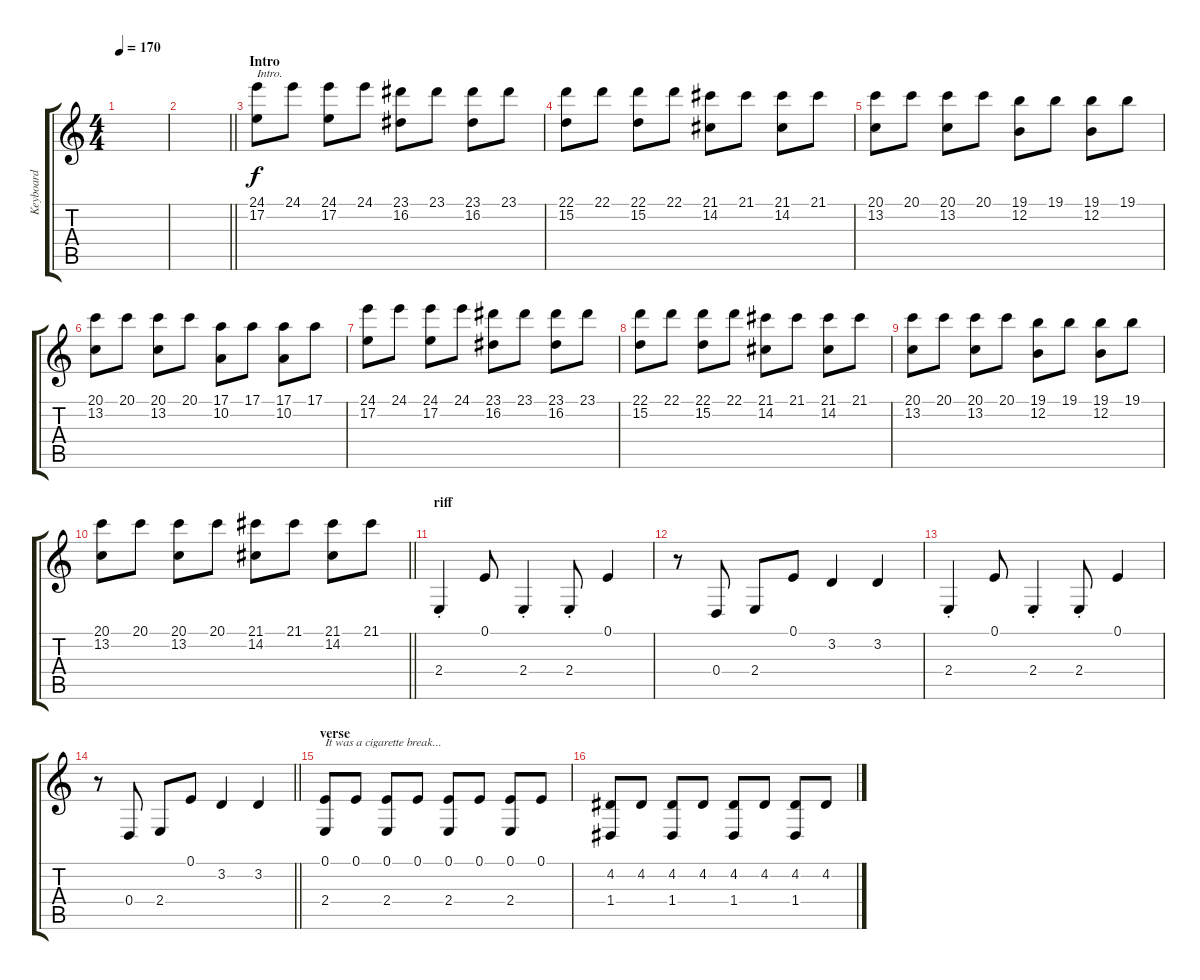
\track ("Keyboard" "Keyboard") {instrument electricgrandpiano}
\staff {score tabs}
\tuning (E4 B3 G3 D3 A2 E2) {hide}
\ts (4 4)
\tempo 170
\clef g2
\ks c
|
\barLineRight lightlight
|
\section ("" "Intro")
(24.1 17.2).8{txt "Intro."} 24.1.8 (24.1 17.2).8 24.1.8 (23.1 16.2).8 23.1.8 (23.1 16.2).8 23.1.8 |
(22.1 15.2).8 22.1.8 (22.1 15.2).8 22.1.8 (21.1 14.2).8 21.1.8 (21.1 14.2).8 21.1.8 |
(20.1 13.2).8 20.1.8 (20.1 13.2).8 20.1.8 (19.1 12.2).8 19.1.8 (19.1 12.2).8 19.1.8 |
(20.1 13.2).8 20.1.8 (20.1 13.2).8 20.1.8 (17.1 10.2).8 17.1.8 (17.1 10.2).8 17.1.8 |
(24.1 17.2).8 24.1.8 (24.1 17.2).8 24.1.8 (23.1 16.2).8 23.1.8 (23.1 16.2).8 23.1.8 |
(22.1 15.2).8 22.1.8 (22.1 15.2).8 22.1.8 (21.1 14.2).8 21.1.8 (21.1 14.2).8 21.1.8 |
(20.1 13.2).8 20.1.8 (20.1 13.2).8 20.1.8 (19.1 12.2).8 19.1.8 (19.1 12.2).8 19.1.8 |
\barLineRight lightlight
(20.1 13.2).8 20.1.8 (20.1 13.2).8 20.1.8 (21.1 14.2).8 21.1.8 (21.1 14.2).8 21.1.8 |
\section ("" "riff")
2.4{st}.4 0.1.8 2.4{st}.4 2.4{st}.8 0.1.4 |
r.8 0.4.8 2.4.8 0.1.8 3.2.4 3.2.4 |
2.4{st}.4 0.1.8 2.4{st}.4 2.4{st}.8 0.1.4 |
\barLineRight lightlight
r.8 0.4.8 2.4.8 0.1.8 3.2.4 3.2.4 |
\section ("" "verse")
(0.1 2.4).8{txt "It was a cigarette break..."} 0.1.8 (0.1 2.4).8 0.1.8 (0.1 2.4).8 0.1.8 (0.1 2.4).8 0.1.8 |
(4.2 1.4).8 4.2.8 (4.2 1.4).8 4.2.8 (4.2 1.4).8 4.2.8 (4.2 1.4).8 4.2.8
